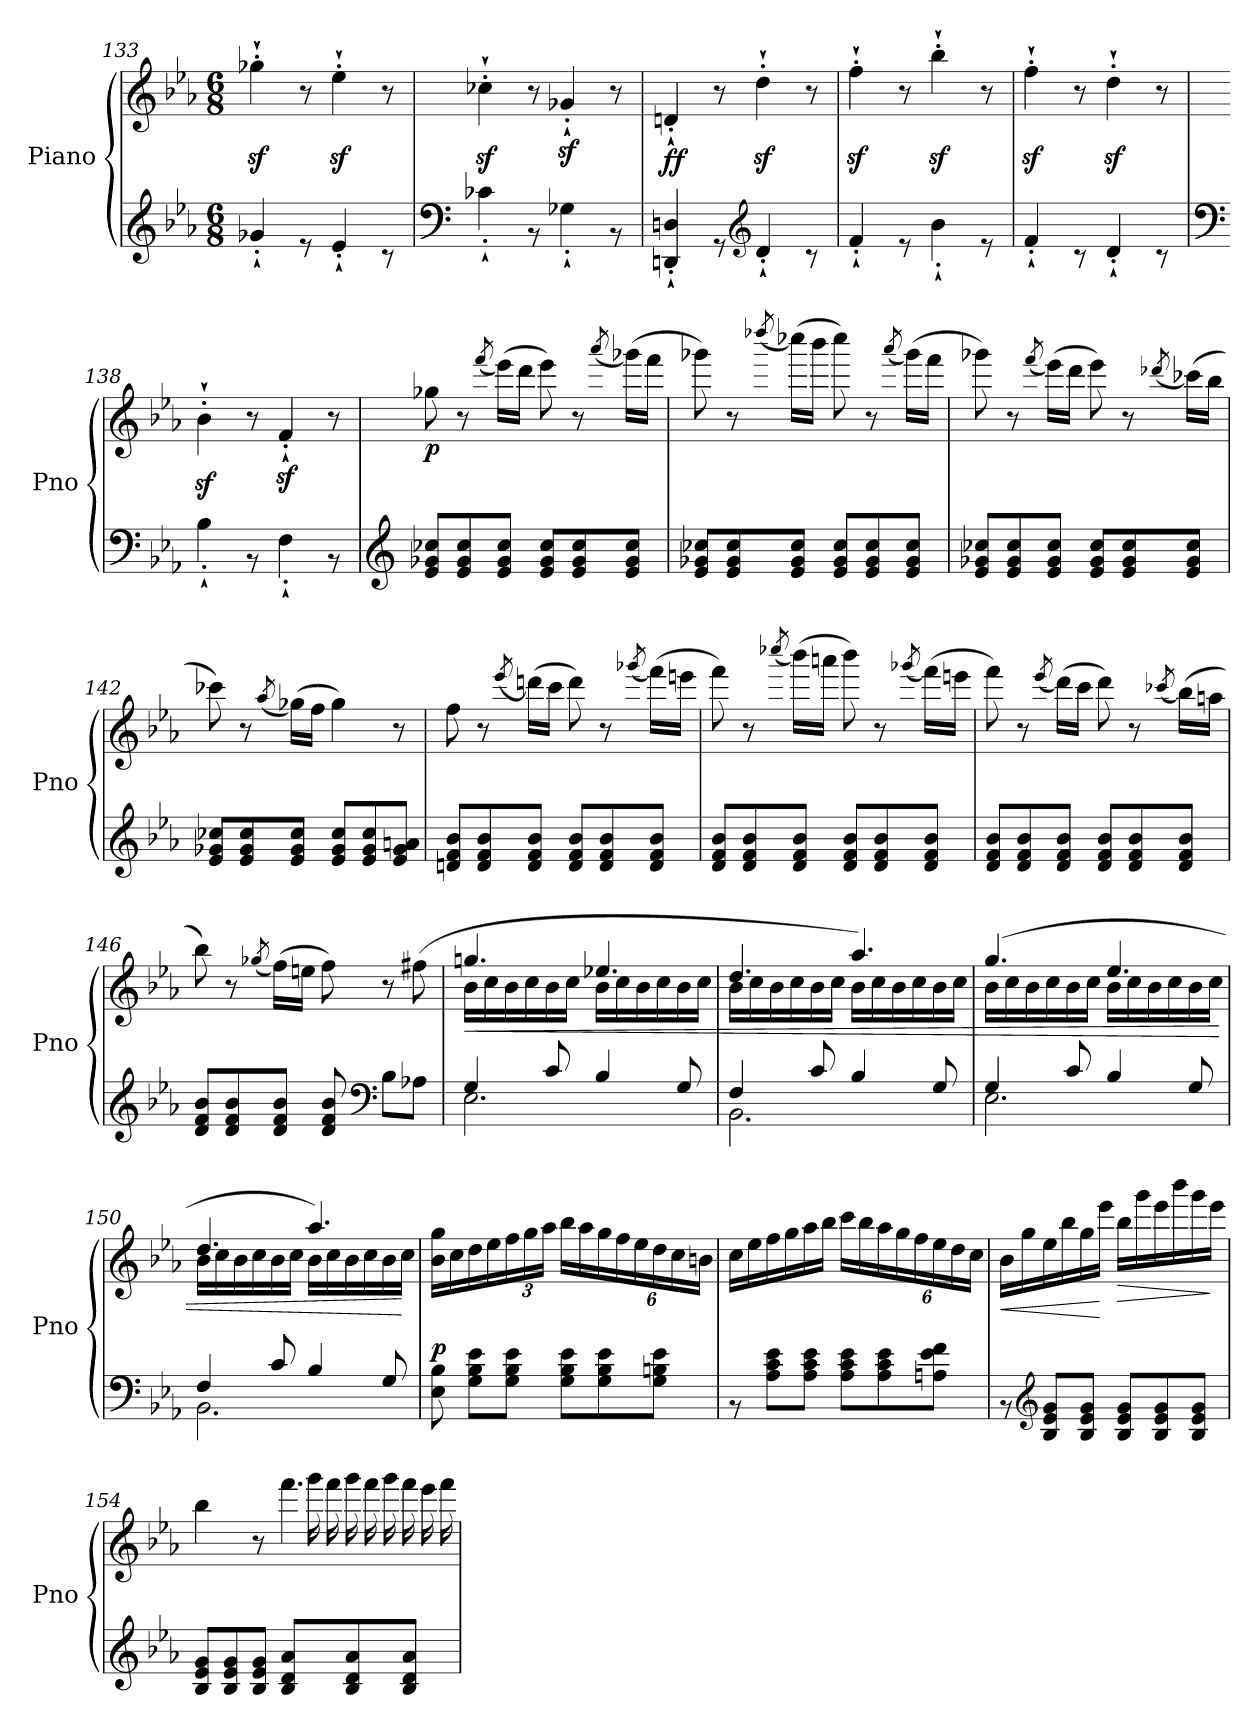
**kern	**kern	**dynam
*part1	*part1	*part1
*staff2	*staff1	*staff1/2
*I"Piano	*	*
*I'Pno	*	*
*clefG2	*clefG2	*
*k[b-e-a-]	*k[b-e-a-]	*
*M6/8	*M6/8	*
=133	=133	=133
*^	*	*
2.ryy	4g-X'`/	4gg-Xz<'`\	.
.	8r	8r	.
.	4e-'`/	4ee-z<'`\	.
.	8r	8r	.
=134	=134	=134	=134
*clefF4	*	*	*
2.ryy	4c-X'`\	4cc-Xz<'`\	.
.	8r	8r	.
.	4G-X'`\	4g-Xz<'`/	.
.	8r	8r	.
=135	=135	=135	=135
!	!	!	!LO:DY:b
2.ryy	4DDn/'` 4Dn/'`	4dn'`/	ff
.	8r	8r	.
*clefG2	*	*	*
.	4d'`/	4ddz<'`\	.
.	8r	8r	.
=136	=136	=136	=136
2.ryy	4f'`/	4ffz<'`\	.
.	8r	8r	.
.	4b-'`\	4bb-z<'`\	.
.	8r	8r	.
=137	=137	=137	=137
2.ryy	4f'`/	4ffz<'`\	.
.	8r	8r	.
.	4d'`/	4ddz<'`\	.
.	8r	8r	.
!!LO:LB:g=z
=138	=138	=138	=138
*clefF4	*	*	*
2.ryy	4B-'`\	4b-z<'`\	.
.	8r	8r	.
.	4F'`\	4fz<'`/	.
.	8r	8r	.
!!LO:LB:g=z
=139	=139	=139	=139
*clefG2	*	*	*
!	!	!	!LO:DY:b
2.ryy	8e-/ 8g-X/ 8cc-X/L	8gg-X\	p
.	8e-/ 8g-/ 8cc-/	8r	.
.	.	(8qfff/	.
.	8e-/ 8g-/ 8cc-/J	(16eee-\LL)	.
.	.	16ddd\JJ	.
.	8e-/ 8g-/ 8cc-/L	8eee-\)	.
.	8e-/ 8g-/ 8cc-/	8r	.
.	.	(8qaaa-/	.
.	8e-/ 8g-/ 8cc-/J	(16ggg-\LL)	.
.	.	16fff\JJ	.
=140	=140	=140	=140
2.ryy	8e-/ 8g-X/ 8cc-X/L	8ggg-X\)	.
.	8e-/ 8g-/ 8cc-/	8r	.
.	.	(8qdddd-X/	.
.	8e-/ 8g-/ 8cc-/J	(16cccc-X\LL)	.
.	.	16bbb-\JJ	.
.	8e-/ 8g-/ 8cc-/L	8cccc-\)	.
.	8e-/ 8g-/ 8cc-/	8r	.
.	.	(8qaaa-/	.
.	8e-/ 8g-/ 8cc-/J	(16ggg-\LL)	.
.	.	16fff\JJ	.
=141	=141	=141	=141
2.ryy	8e-/ 8g-X/ 8cc-X/L	8ggg-X\)	.
.	8e-/ 8g-/ 8cc-/	8r	.
.	.	(8qfff/	.
.	8e-/ 8g-/ 8cc-/J	(16eee-\LL)	.
.	.	16ddd\JJ	.
.	8e-/ 8g-/ 8cc-/L	8eee-\)	.
.	8e-/ 8g-/ 8cc-/	8r	.
.	.	(8qddd-X/	.
.	8e-/ 8g-/ 8cc-/J	(16ccc-X\LL)	.
.	.	16bb-\JJ	.
=142	=142	=142	=142
2.ryy	8e-/ 8g-X/ 8cc-X/L	8ccc-X\)	.
.	8e-/ 8g-/ 8cc-/	8r	.
.	.	(8qaa-/	.
.	8e-/ 8g-/ 8cc-/J	(16gg-X\LL)	.
.	.	16ff\JJ	.
.	8e-/ 8g-/ 8cc-/L	4gg-\)	.
.	8e-/ 8g-/ 8cc-/	.	.
.	8e-/ 8g-/ 8an/J	8r	.
!!LO:LB:g=z
=143	=143	=143	=143
2.ryy	8dn/ 8f/ 8b-/L	8ff\	.
.	8d/ 8f/ 8b-/	8r	.
.	.	(8qeee-/	.
.	8d/ 8f/ 8b-/J	(16dddn\LL)	.
.	.	16ccc\JJ	.
.	8d/ 8f/ 8b-/L	8ddd\)	.
.	8d/ 8f/ 8b-/	8r	.
.	.	(8qggg-X/	.
.	8d/ 8f/ 8b-/J	(16fff\LL)	.
.	.	16eeen\JJ	.
=144	=144	=144	=144
2.ryy	8d/ 8f/ 8b-/L	8fff\)	.
.	8d/ 8f/ 8b-/	8r	.
.	.	(8qcccc-X/	.
.	8d/ 8f/ 8b-/J	(16bbb-\LL)	.
.	.	16aaan\JJ	.
.	8d/ 8f/ 8b-/L	8bbb-\)	.
.	8d/ 8f/ 8b-/	8r	.
.	.	(8qggg-X/	.
.	8d/ 8f/ 8b-/J	(16fff\LL)	.
.	.	16eeen\JJ	.
=145	=145	=145	=145
2.ryy	8d/ 8f/ 8b-/L	8fff\)	.
.	8d/ 8f/ 8b-/	8r	.
.	.	(8qeee-/	.
.	8d/ 8f/ 8b-/J	(16ddd\LL)	.
.	.	16ccc\JJ	.
.	8d/ 8f/ 8b-/L	8ddd\)	.
.	8d/ 8f/ 8b-/	8r	.
.	.	(8qccc-X/	.
.	8d/ 8f/ 8b-/J	(16bb-\LL)	.
.	.	16aan\JJ	.
!!LO:PB:g=z
=146	=146	=146	=146
2.ryy	8d/ 8f/ 8b-/L	8bb-\)	.
.	8d/ 8f/ 8b-/	8r	.
.	.	(8qgg-X/	.
.	8d/ 8f/ 8b-/J	(16ff\LL)	.
.	.	16een\JJ	.
.	8d/ 8f/ 8b-/	8ff\)	.
*clefF4	*	*	*
.	8B-\L	8r	.
.	8A-X\J	(8ff#X\	.
!!LO:PB:g=z
=147	=147	=147	=147
*	*^	*	*
!	!	!	!	!LO:HP:b
*	*	*	*^	*
2.ryy	4G/	2.E-\	4.ggn/	16b-\LL	<
.	.	.	.	16cc\	.
.	.	.	.	16b-\	.
.	.	.	.	16cc\	.
.	8c/	.	.	16b-\	.
.	.	.	.	16cc\JJ	.
.	4B-/	.	4.ee-X/	16b-\LL	.
.	.	.	.	16cc\	.
.	.	.	.	16b-\	.
.	.	.	.	16cc\	.
.	8G/	.	.	16b-\	.
.	.	.	.	16cc\JJ	.
=148	=148	=148	=148	=148	=148
2.ryy	4F/	2.BB-\	4.dd/	16b-\LL	.
.	.	.	.	16cc\	.
.	.	.	.	16b-\	.
.	.	.	.	16cc\	.
.	8c/	.	.	16b-\	.
.	.	.	.	16cc\JJ	.
.	4B-/	.	4.aa-/)	16b-\LL	.
.	.	.	.	16cc\	.
.	.	.	.	16b-\	.
.	.	.	.	16cc\	.
.	8G/	.	.	16b-\	.
.	.	.	.	16cc\JJ	.
=149	=149	=149	=149	=149	=149
2.ryy	4G/	2.E-\	(4.gg/	16b-\LL	.
.	.	.	.	16cc\	.
.	.	.	.	16b-\	.
.	.	.	.	16cc\	.
.	8c/	.	.	16b-\	.
.	.	.	.	16cc\JJ	.
.	4B-/	.	4.ee-/	16b-\LL	.
.	.	.	.	16cc\	.
.	.	.	.	16b-\	.
.	.	.	.	16cc\	.
.	8G/	.	.	16b-\	.
.	.	.	.	16cc\JJ	.
!!LO:LB:g=z	!!
=150	=150	=150	=150	=150	=150
2.ryy	4F/	2.BB-\	4.dd/	16b-\LL	.
.	.	.	.	16cc\	.
.	.	.	.	16b-\	.
.	.	.	.	16cc\	.
.	8c/	.	.	16b-\	.
.	.	.	.	16cc\JJ	.
.	4B-/	.	4.aa-/)	16b-\LL	.
.	.	.	.	16cc\	.
.	.	.	.	16b-\	.
.	.	.	.	16cc\	.
.	8G/	.	.	16b-\	.
.	.	.	.	16cc\JJ	[
*	*v	*v	*	*	*
!!LO:LB:g=z
=151	=151	=151	=151	=151
!	!	!	!	!LO:DY:a=2
*	*	*v	*v	*
2.ryy	8E-\ 8B-\	16b-\ 16gg\LL	p
.	.	16cc\	.
.	8G\ 8B-\ 8e-\L	16dd\	.
.	.	16ee-\	.
*	*	*Xbrackettup	*
.	8G\ 8B-\ 8e-\J	24ff\	.
.	.	24gg\	.
.	.	24aa-\JJ	.
.	8G\ 8B-\ 8e-\L	16bb-\LL	.
.	.	16aa-\	.
.	8G\ 8B-\ 8e-\	24gg\	.
.	.	24ff\	.
.	.	24ee-\	.
.	8G\ 8Bn\ 8e-\J	24dd\	.
.	.	24cc\	.
.	.	24bn\JJ	.
=152	=152	=152	=152
2.ryy	8r	16cc\LL	.
.	.	16ee-\	.
.	8A-\ 8c\ 8e-\L	16ff\	.
.	.	16gg\	.
.	8A-\ 8c\ 8e-\J	16aa-\	.
.	.	16bb-\JJ	.
.	8A-\ 8c\ 8e-\L	16ccc\LL	.
.	.	16bb-\	.
.	8A-\ 8c\ 8e-\	24aa-\	.
.	.	24gg\	.
.	.	24ff\	.
.	8An\ 8e-\ 8f\J	24ee-\	.
.	.	24dd\	.
.	.	24cc\JJ	.
=153	=153	=153	=153
!	!	!	!LO:HP:b
2.ryy	8r	16b-\LL	<
.	.	16gg\	.
*clefG2	*	*	*
.	8B-/ 8e-/ 8g/L	16ee-\	.
.	.	16bb-\	.
.	8B-/ 8e-/ 8g/J	16gg\	.
.	.	16eee-\JJ	[
!	!	!	!LO:HP:b
.	8B-/ 8e-/ 8g/L	16bb-\LL	>
.	.	16ggg\	.
.	8B-/ 8e-/ 8g/	16eee-\	.
.	.	16bbb-\	.
.	8B-/ 8e-/ 8g/J	16ggg\	.
.	.	16eee-\JJ	]
!!LO:LB:g=z
=154	=154	=154	=154
*	*	*^	*
2.ryy	8B-/ 8e-/ 8g/L	4bb-\	4.ryy	.
.	8B-/ 8e-/ 8g/	.	.	.
.	8B-/ 8e-/ 8g/J	8r	.	.
*	*	*	*Xtuplet	*
.	8B-/ 8d/ 8a-/L	4.fff\	24ryy	.
.	.	.	24ggg	.
.	.	.	24fff	.
.	8B-/ 8d/ 8a-/	.	24ggg	.
.	.	.	24fff	.
.	.	.	24ggg	.
.	8B-/ 8d/ 8a-/J	.	24fff	.
.	.	.	24eee-	.
.	.	.	24fff	.
*v	*v	*	*	*
*	*v	*v	*
=	=	=
*-	*-	*-
